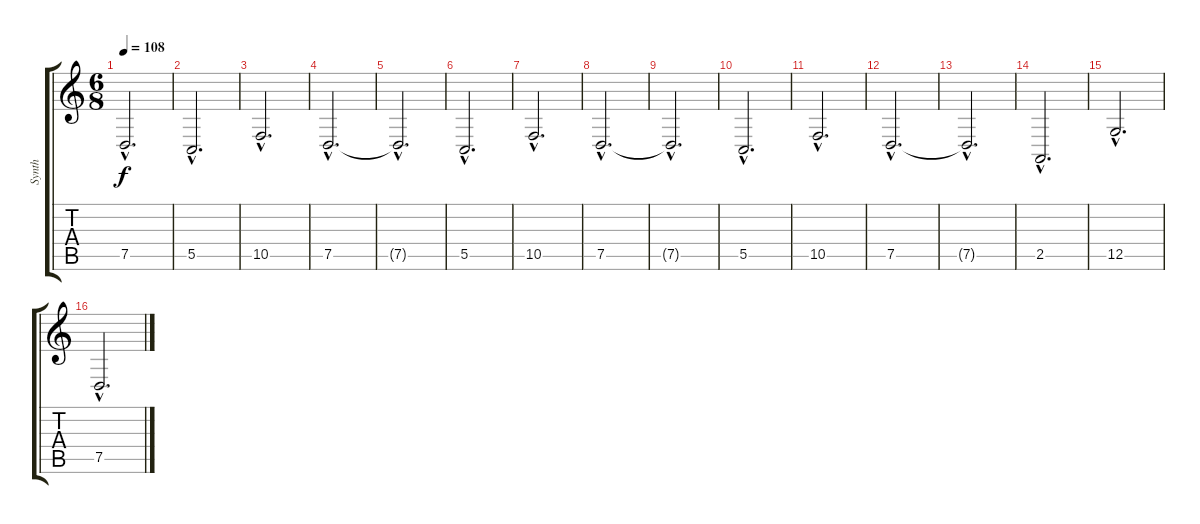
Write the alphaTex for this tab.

\track ("Synth" "Synth") {instrument choiraahs}
\staff {score tabs}
\tuning (D4 A3 F3 C3 G2 D2) {hide}
\ts (6 8)
\tempo 108
\clef g2
\ks c
7.5{hac t}.2{d dy f} |
5.5{hac}.2{d} |
10.5{hac}.2{d} |
7.5{hac}.2{d} |
7.5{hac t}.2{d} |
5.5{hac}.2{d} |
10.5{hac}.2{d} |
7.5{hac}.2{d} |
7.5{hac t}.2{d} |
5.5{hac}.2{d} |
10.5{hac}.2{d} |
\section ("" "")
7.5{hac}.2{d} |
7.5{hac t}.2{d} |
2.5{hac}.2{d} |
12.5{hac}.2{d} |
7.5{hac}.2{d}
